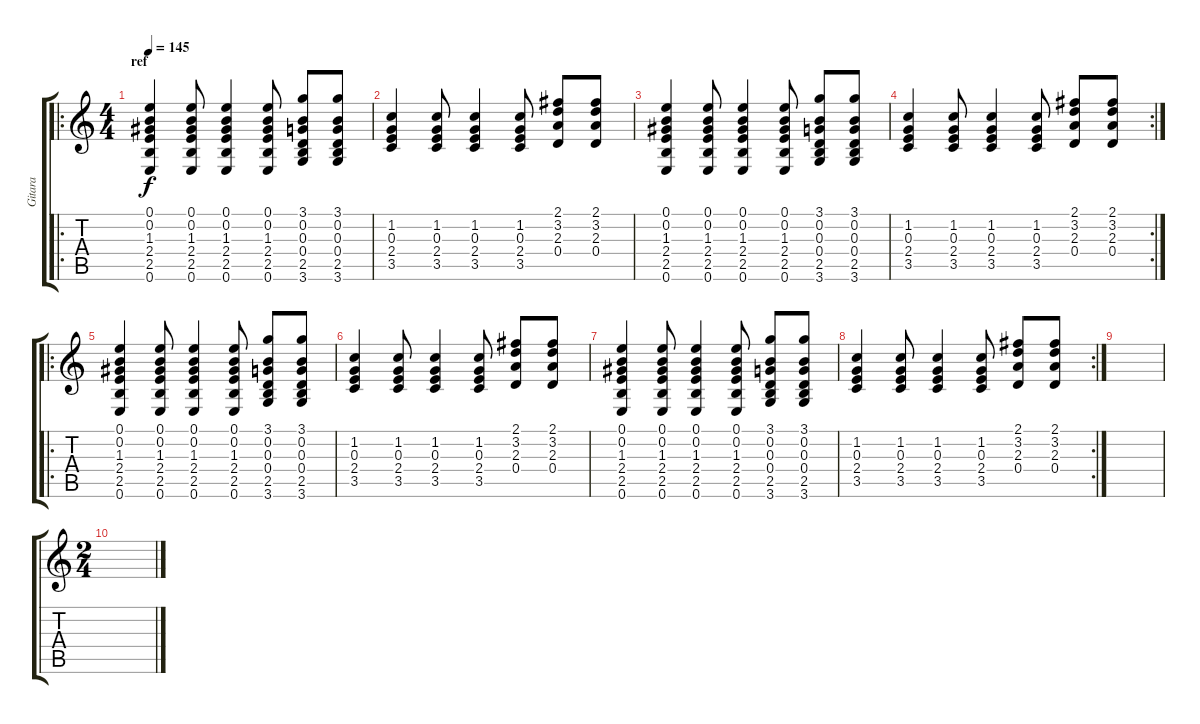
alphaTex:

\track ("Gitara" "Gitara") {instrument electricguitarclean}
\staff {score tabs}
\tuning (E4 B3 G3 D3 A2 E2) {hide}
\ro
\ts (4 4)
\section ("" "ref")
\tempo 145
\clef g2
\ks c
(0.1 0.2 1.3 2.4 2.5 0.6).4{dy f} (0.1 0.2 1.3 2.4 2.5 0.6).8 (0.1 0.2 1.3 2.4 2.5 0.6).4 (0.1 0.2 1.3 2.4 2.5 0.6).8 (3.1 0.2 0.3 0.4 2.5 3.6).8 (3.1 0.2 0.3 0.4 2.5 3.6).8 |
(1.2 0.3 2.4 3.5).4 (1.2 0.3 2.4 3.5).8 (1.2 0.3 2.4 3.5).4 (1.2 0.3 2.4 3.5).8 (2.1 3.2 2.3 0.4).8 (2.1 3.2 2.3 0.4).8 |
(0.1 0.2 1.3 2.4 2.5 0.6).4 (0.1 0.2 1.3 2.4 2.5 0.6).8 (0.1 0.2 1.3 2.4 2.5 0.6).4 (0.1 0.2 1.3 2.4 2.5 0.6).8 (3.1 0.2 0.3 0.4 2.5 3.6).8 (3.1 0.2 0.3 0.4 2.5 3.6).8 |
\rc 2
(1.2 0.3 2.4 3.5).4 (1.2 0.3 2.4 3.5).8 (1.2 0.3 2.4 3.5).4 (1.2 0.3 2.4 3.5).8 (2.1 3.2 2.3 0.4).8 (2.1 3.2 2.3 0.4).8 |
\ro
(0.1 0.2 1.3 2.4 2.5 0.6).4 (0.1 0.2 1.3 2.4 2.5 0.6).8 (0.1 0.2 1.3 2.4 2.5 0.6).4 (0.1 0.2 1.3 2.4 2.5 0.6).8 (3.1 0.2 0.3 0.4 2.5 3.6).8 (3.1 0.2 0.3 0.4 2.5 3.6).8 |
(1.2 0.3 2.4 3.5).4 (1.2 0.3 2.4 3.5).8 (1.2 0.3 2.4 3.5).4 (1.2 0.3 2.4 3.5).8 (2.1 3.2 2.3 0.4).8 (2.1 3.2 2.3 0.4).8 |
(0.1 0.2 1.3 2.4 2.5 0.6).4 (0.1 0.2 1.3 2.4 2.5 0.6).8 (0.1 0.2 1.3 2.4 2.5 0.6).4 (0.1 0.2 1.3 2.4 2.5 0.6).8 (3.1 0.2 0.3 0.4 2.5 3.6).8 (3.1 0.2 0.3 0.4 2.5 3.6).8 |
\rc 2
(1.2 0.3 2.4 3.5).4 (1.2 0.3 2.4 3.5).8 (1.2 0.3 2.4 3.5).4 (1.2 0.3 2.4 3.5).8 (2.1 3.2 2.3 0.4).8 (2.1 3.2 2.3 0.4).8 |
|
\ts (2 4)
